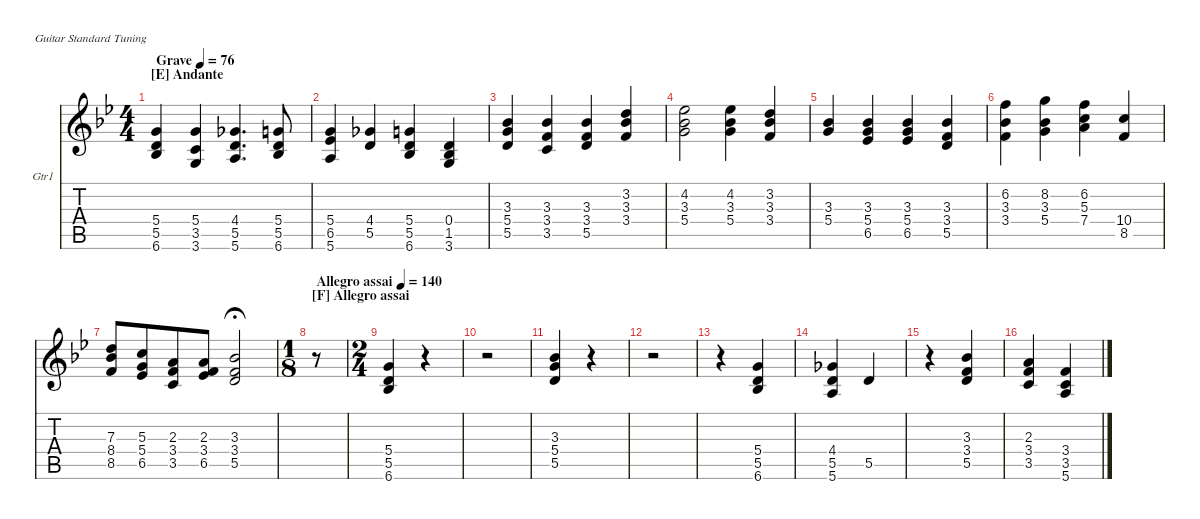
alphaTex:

\defaultSystemsLayout 4
\hideDynamics
\bracketExtendMode nobrackets
\firstSystemTrackNameOrientation horizontal
\otherSystemsTrackNameOrientation horizontal
\track ("Electric Guitar 1" "Gtr1") {instrument distortionguitar}
\staff {score tabs}
\tuning (E4 B3 G3 D3 A2 E2)
\ts (4 4)
\beaming (8 4 4)
\section ("E" "Andante")
\tempo (76 "Grave")
\clef g2
\ks gminor
(6.6 5.5 5.4).4{dy mf} (3.6 3.5 5.4).4 (5.6 5.5 4.4).4{d} (6.6 5.5 5.4).8 |
(5.6 6.5 5.4).4 (5.5 4.4).4 (6.6 5.5 5.4).4 (3.6 1.5 0.4).4 |
(5.5 5.4 3.3).4 (3.5 3.4 3.3).4 (5.5 3.4 3.3).4 (3.4 3.3 3.2).4 |
(5.4 3.3 4.2).2 (5.4 3.3 4.2).4 (3.4 3.3 3.2).4 |
(3.3 5.4).4 (6.5 5.4 3.3).4 (6.5 5.4 3.3).4 (5.5 3.4 3.3).4 |
(3.4 3.3 6.2).4 (5.4 3.3 8.2).4 (7.4 5.3 6.2).4 (10.4 8.5).4 |
(8.5 8.4 7.3).8 (6.5 5.4 5.3).8 (3.5 3.4 2.3).8 (6.5 3.4 2.3).8 (5.5 3.4 3.3).2{fermata (medium 0.87)} |
\ts (1 8)
\section ("F" "Allegro assai")
\tempo (140 "Allegro assai")
r.8 |
\ts (2 4)
\beaming (8 4)
(6.6 5.5 5.4).4 r.4 |
r.2 |
(5.5 5.4 3.3).4 r.4 |
r.2 |
r.4 (6.6 5.5 5.4).4 |
(5.6 5.5 4.4).4 5.5.4 |
r.4 (5.5 3.4 3.3).4 |
(3.5 3.4 2.3).4 (5.6 3.5 3.4).4
